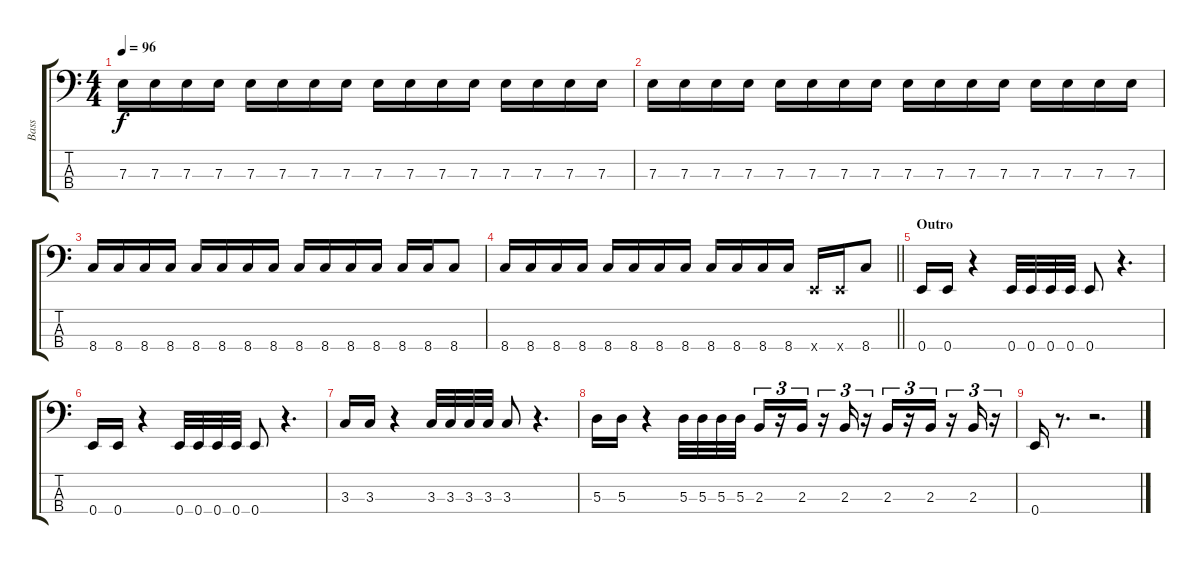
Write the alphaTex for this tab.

\track ("Bass" "Bass") {instrument electricbassfinger}
\staff {score tabs}
\tuning (G2 D2 A1 E1) {hide}
\ts (4 4)
\tempo 96
\clef f4
\ks c
7.3.16{dy f} 7.3.16 7.3.16 7.3.16 7.3.16 7.3.16 7.3.16 7.3.16 7.3.16 7.3.16 7.3.16 7.3.16 7.3.16 7.3.16 7.3.16 7.3.16 |
7.3.16 7.3.16 7.3.16 7.3.16 7.3.16 7.3.16 7.3.16 7.3.16 7.3.16 7.3.16 7.3.16 7.3.16 7.3.16 7.3.16 7.3.16 7.3.16 |
8.4.16 8.4.16 8.4.16 8.4.16 8.4.16 8.4.16 8.4.16 8.4.16 8.4.16 8.4.16 8.4.16 8.4.16 8.4.16 8.4.16 8.4.8 |
\barLineRight lightlight
8.4.16 8.4.16 8.4.16 8.4.16 8.4.16 8.4.16 8.4.16 8.4.16 8.4.16 8.4.16 8.4.16 8.4.16 0.4{x}.16 0.4{x}.16 8.4.8 |
\section ("" "Outro")
0.4.16 0.4.16 r.4 0.4.32 0.4.32 0.4.32 0.4.32 0.4.8 r.4{d} |
0.4.16 0.4.16 r.4 0.4.32 0.4.32 0.4.32 0.4.32 0.4.8 r.4{d} |
3.3.16 3.3.16 r.4 3.3.32 3.3.32 3.3.32 3.3.32 3.3.8 r.4{d} |
5.3.16 5.3.16 r.4 5.3.32 5.3.32 5.3.32 5.3.32 2.3.16{tu (3 2)} r.16{tu (3 2)} 2.3.16{tu (3 2)} r.16{tu (3 2)} 2.3.16{tu (3 2)} r.16{tu (3 2)} 2.3.16{tu (3 2)} r.16{tu (3 2)} 2.3.16{tu (3 2)} r.16{tu (3 2)} 2.3.16{tu (3 2)} r.16{tu (3 2)} |
0.4.16 r.8{d} r.2{d}
